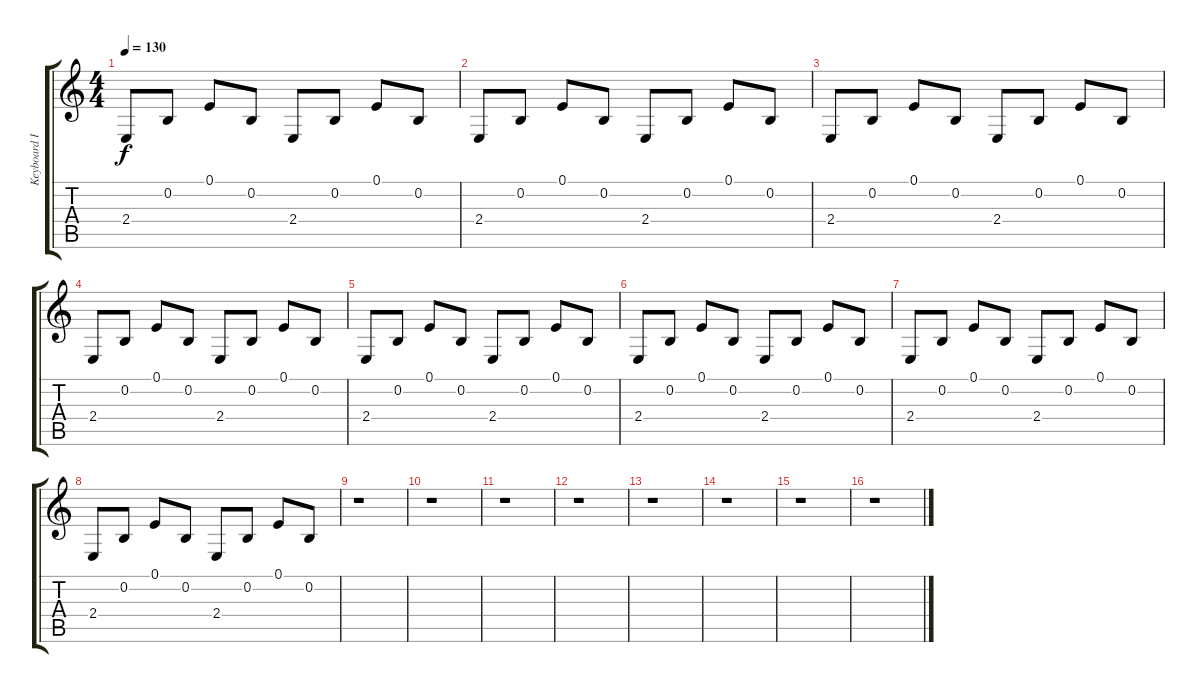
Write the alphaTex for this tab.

\track ("Keyboard I" "Keyboard I") {instrument pad1newage}
\staff {score tabs}
\tuning (E4 B3 G3 D3 A2 E2) {hide}
\ts (4 4)
\tempo 130
\clef g2
\ks c
2.4.8{dy f volume 12 instrument pad3polysynth} 0.2.8 0.1.8 0.2.8 2.4.8 0.2.8 0.1.8 0.2.8 |
2.4.8{volume 12 instrument pad3polysynth} 0.2.8 0.1.8 0.2.8 2.4.8 0.2.8 0.1.8 0.2.8 |
2.4.8{volume 12 instrument pad3polysynth} 0.2.8 0.1.8 0.2.8 2.4.8 0.2.8 0.1.8 0.2.8 |
2.4.8{volume 12 instrument pad3polysynth} 0.2.8 0.1.8 0.2.8 2.4.8 0.2.8 0.1.8 0.2.8 |
2.4.8{volume 12 instrument pad3polysynth} 0.2.8 0.1.8 0.2.8 2.4.8 0.2.8 0.1.8 0.2.8 |
2.4.8{volume 12 instrument pad3polysynth} 0.2.8 0.1.8 0.2.8 2.4.8 0.2.8 0.1.8 0.2.8 |
2.4.8{volume 12 instrument pad3polysynth} 0.2.8 0.1.8 0.2.8 2.4.8 0.2.8 0.1.8 0.2.8 |
2.4.8{volume 12 instrument pad3polysynth} 0.2.8 0.1.8 0.2.8 2.4.8 0.2.8 0.1.8 0.2.8 |
r.1 |
r.1 |
r.1 |
r.1 |
r.1 |
r.1 |
r.1 |
r.1
